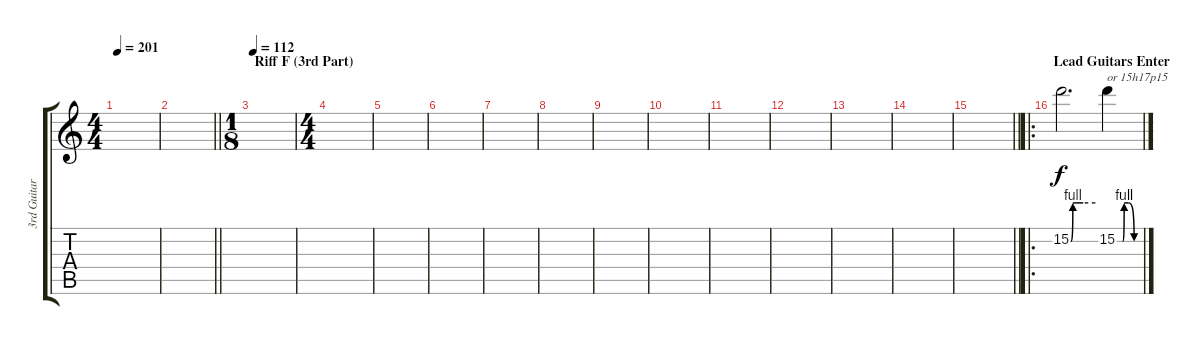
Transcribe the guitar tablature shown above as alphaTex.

\track ("3rd Guitar" "3rd Guitar") {instrument distortionguitar}
\staff {score tabs}
\tuning (E4 B3 G3 D3 A2 E2) {hide}
\ts (4 4)
\tempo 201
\clef g2
\ks c
|
\barLineRight lightlight
|
\ts (1 8)
\section ("" "Riff F (3rd Part)")
\tempo 112
|
\ts (4 4)
|
|
|
|
|
|
|
|
|
|
|
\barLineRight lightlight
|
\ro
\section ("" "Lead Guitars Enter")
15.2{be (custom 0 0 5 4 15 4 30 4 60 4)}.2{d} 15.2{be (custom 0 0 10 0 15 0 19 4 30 4 45 0 60 0)}.4{txt "or 15h17p15"}
